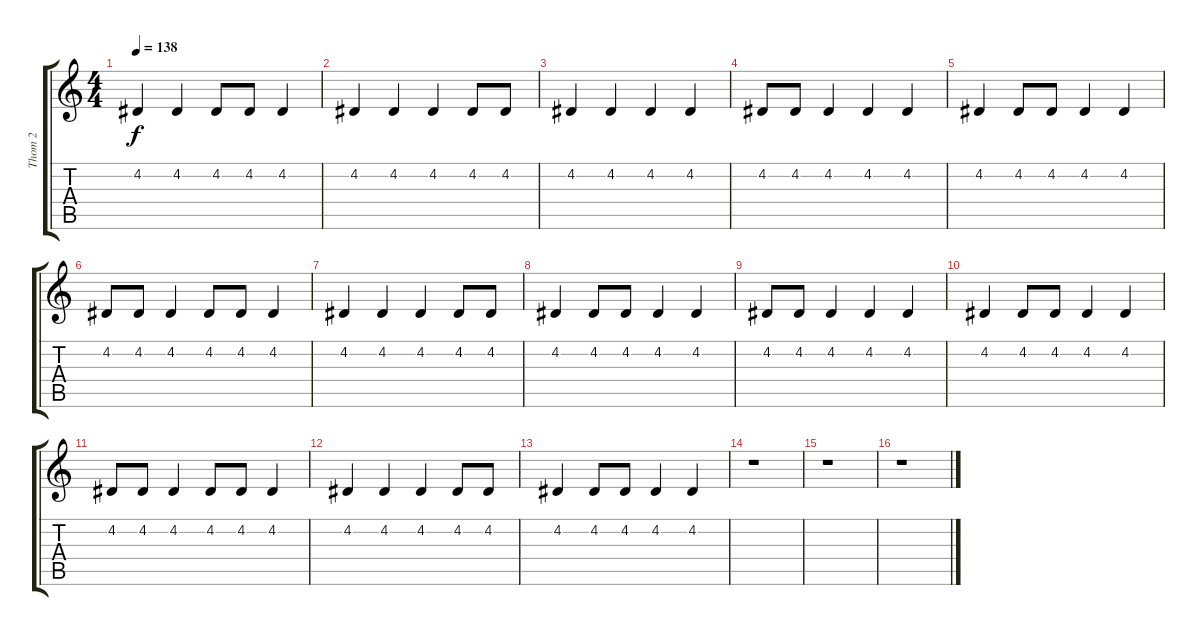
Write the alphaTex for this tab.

\track ("Thom 2" "Thom 2") {instrument synthstrings1}
\staff {score tabs}
\tuning (E4 B3 G3 D3 A2 E2) {hide}
\ts (4 4)
\tempo 138
\clef g2
\ks c
4.2.4{dy f} 4.2.4 4.2.8 4.2.8 4.2.4 |
4.2.4 4.2.4 4.2.4 4.2.8 4.2.8 |
4.2.4 4.2.4 4.2.4 4.2.4 |
4.2.8 4.2.8 4.2.4 4.2.4 4.2.4 |
4.2.4 4.2.8 4.2.8 4.2.4 4.2.4 |
4.2.8 4.2.8 4.2.4 4.2.8 4.2.8 4.2.4 |
4.2.4 4.2.4 4.2.4 4.2.8 4.2.8 |
4.2.4 4.2.8 4.2.8 4.2.4 4.2.4 |
4.2.8 4.2.8 4.2.4 4.2.4 4.2.4 |
4.2.4 4.2.8 4.2.8 4.2.4 4.2.4 |
4.2.8 4.2.8 4.2.4 4.2.8 4.2.8 4.2.4 |
4.2.4 4.2.4 4.2.4 4.2.8 4.2.8 |
4.2.4 4.2.8 4.2.8 4.2.4 4.2.4 |
r.1 |
r.1 |
r.1
